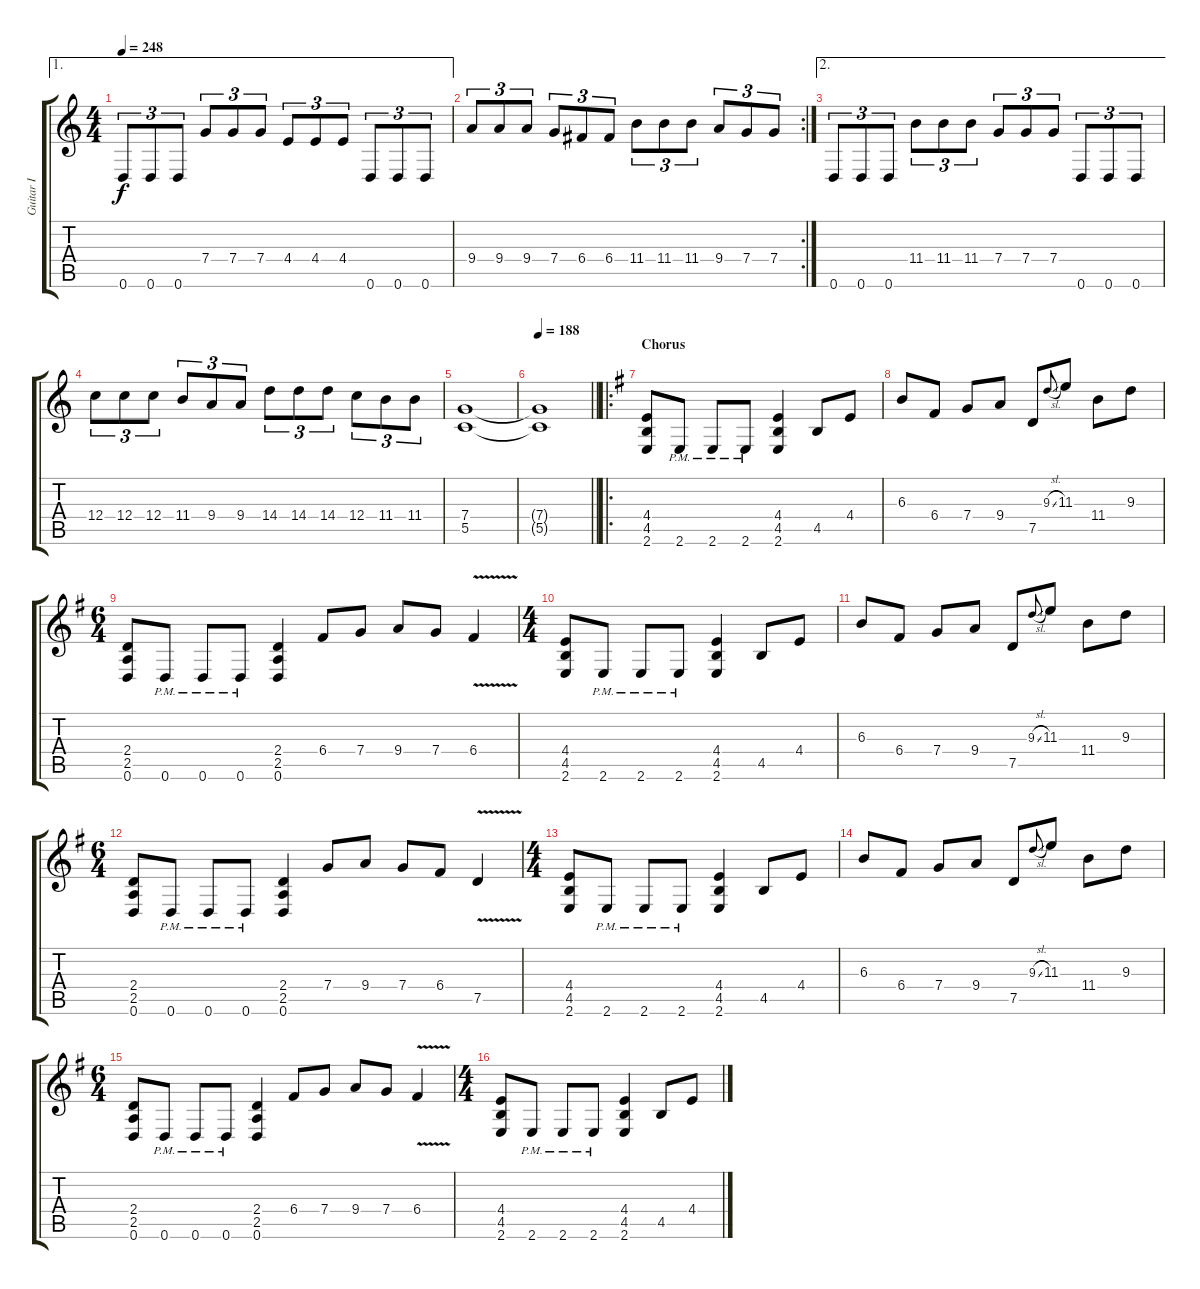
\track ("Guitar I" "Guitar I") {instrument overdrivenguitar}
\staff {score tabs}
\tuning (D4 A3 F3 C3 G2 D2) {hide}
\ae 1
\ts (4 4)
\tempo 248
\clef g2
\ks c
0.6.8{tu (3 2) dy f} 0.6.8{tu (3 2)} 0.6.8{tu (3 2)} 7.4.8{tu (3 2)} 7.4.8{tu (3 2)} 7.4.8{tu (3 2)} 4.4.8{tu (3 2)} 4.4.8{tu (3 2)} 4.4.8{tu (3 2)} 0.6.8{tu (3 2)} 0.6.8{tu (3 2)} 0.6.8{tu (3 2)} |
\rc 2
9.4.8{tu (3 2)} 9.4.8{tu (3 2)} 9.4.8{tu (3 2)} 7.4.8{tu (3 2)} 6.4.8{tu (3 2)} 6.4.8{tu (3 2)} 11.4.8{tu (3 2)} 11.4.8{tu (3 2)} 11.4.8{tu (3 2)} 9.4.8{tu (3 2)} 7.4.8{tu (3 2)} 7.4.8{tu (3 2)} |
\ae 2
0.6.8{tu (3 2)} 0.6.8{tu (3 2)} 0.6.8{tu (3 2)} 11.4.8{tu (3 2)} 11.4.8{tu (3 2)} 11.4.8{tu (3 2)} 7.4.8{tu (3 2)} 7.4.8{tu (3 2)} 7.4.8{tu (3 2)} 0.6.8{tu (3 2)} 0.6.8{tu (3 2)} 0.6.8{tu (3 2)} |
12.4.8{tu (3 2)} 12.4.8{tu (3 2)} 12.4.8{tu (3 2)} 11.4.8{tu (3 2)} 9.4.8{tu (3 2)} 9.4.8{tu (3 2)} 14.4.8{tu (3 2)} 14.4.8{tu (3 2)} 14.4.8{tu (3 2)} 12.4.8{tu (3 2)} 11.4.8{tu (3 2)} 11.4.8{tu (3 2)} |
(7.4 5.5).1 |
\tempo 188
\barLineRight lightlight
(7.4{t} 5.5{t}).1 |
\ro
\section ("" "Chorus")
\ks g
(4.4 4.5 2.6).8 2.6{pm}.8 2.6{pm}.8 2.6{pm}.8 (4.4 4.5 2.6).4 4.5.8 4.4.8 |
6.3.8 6.4.8 7.4.8 9.4.8 7.5.8 9.3{sl}.8{gr onbeat} 11.3.8 11.4.8 9.3.8 |
\ts (6 4)
(2.4 2.5 0.6).8 0.6{pm}.8 0.6{pm}.8 0.6{pm}.8 (2.4 2.5 0.6).4 6.4.8 7.4.8 9.4.8 7.4.8 6.4{v}.4 |
\ts (4 4)
(4.4 4.5 2.6).8 2.6{pm}.8 2.6{pm}.8 2.6{pm}.8 (4.4 4.5 2.6).4 4.5.8 4.4.8 |
6.3.8 6.4.8 7.4.8 9.4.8 7.5.8 9.3{sl}.8{gr onbeat} 11.3.8 11.4.8 9.3.8 |
\ts (6 4)
(2.4 2.5 0.6).8 0.6{pm}.8 0.6{pm}.8 0.6{pm}.8 (2.4 2.5 0.6).4 7.4.8 9.4.8 7.4.8 6.4.8 7.5{v}.4 |
\ts (4 4)
(4.4 4.5 2.6).8 2.6{pm}.8 2.6{pm}.8 2.6{pm}.8 (4.4 4.5 2.6).4 4.5.8 4.4.8 |
6.3.8 6.4.8 7.4.8 9.4.8 7.5.8 9.3{sl}.8{gr onbeat} 11.3.8 11.4.8 9.3.8 |
\ts (6 4)
(2.4 2.5 0.6).8 0.6{pm}.8 0.6{pm}.8 0.6{pm}.8 (2.4 2.5 0.6).4 6.4.8 7.4.8 9.4.8 7.4.8 6.4{v}.4 |
\ts (4 4)
(4.4 4.5 2.6).8 2.6{pm}.8 2.6{pm}.8 2.6{pm}.8 (4.4 4.5 2.6).4 4.5.8 4.4.8
